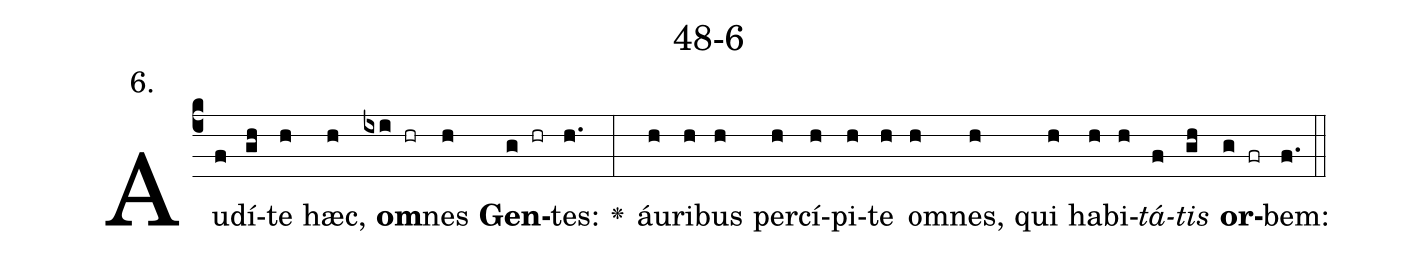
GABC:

name: 48-6;
annotation: 6.;
%%
(c4)Au(f)dí(gh)te(h) hæc,(h) <b>om</b>(ixi hr)nes(h) <b>Gen</b>(g hr)tes:(h.) <v>\greheightstar</v>(:) áu(h)ri(h)bus(h) per(h)cí(h)pi(h)te(h) om(h)nes,(h) qui(h) ha(h)bi(h)<i>tá</i>(f)<i>tis</i>(gh) <b>or</b>(g fr)bem:(f.) (::)


%E(h) u(h) o(f) u(gh) a(g) e.(f.) (::)
